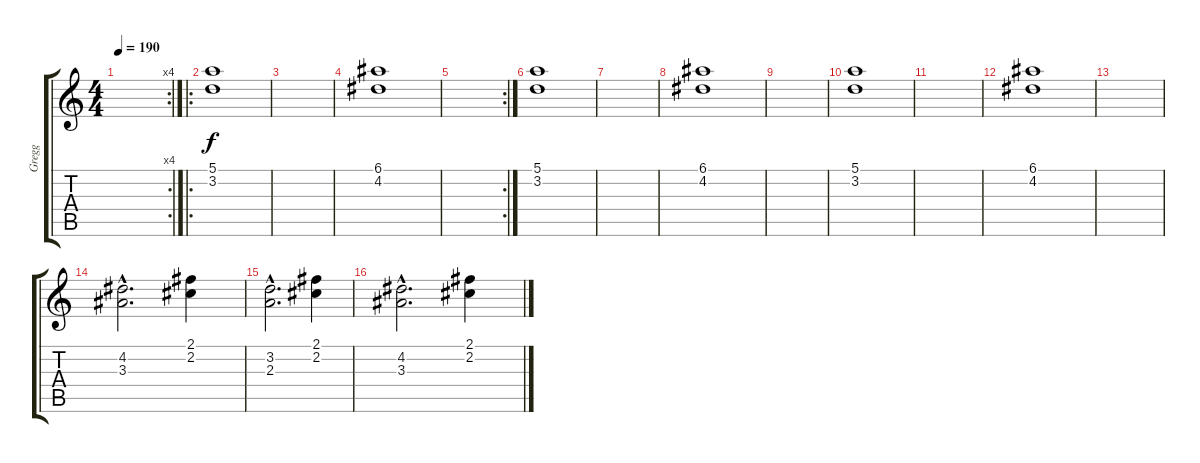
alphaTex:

\track ("Gregg" "Gregg") {instrument overdrivenguitar}
\staff {score tabs}
\tuning (E4 B3 G3 D3 A2 D2) {hide}
\rc 4
\ts (4 4)
\tempo 190
\clef g2
\ks c
|
\ro
(5.1 3.2).1 |
|
(6.1 4.2).1 |
\rc 2
|
(5.1 3.2).1 |
|
(6.1 4.2).1 |
|
(5.1 3.2).1 |
|
(6.1 4.2).1 |
|
(4.2{hac} 3.3{hac}).2{d} (2.1 2.2).4 |
(3.2{hac} 2.3{hac}).2{d} (2.1 2.2).4 |
(4.2{hac} 3.3{hac}).2{d} (2.1 2.2).4
